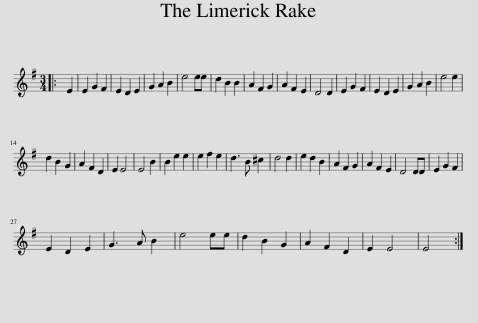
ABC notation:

X:1
L:1/8
M:3/4
I:linebreak $
K:Emin
V:1 treble
V:1
|: E2 | E2 G2 F2 | E2 D2 E2 | G2 A2 B2 | e4 ee | %5
 d2 B2 B2 | A2 F2 G2 | A2 F2 E2 | D4 D2 | E2 G2 F2 | %10
 E2 D2 E2 | G2 A2 B2 | e4 e2 |$ d2 B2 G2 | A2 F2 D2 | %15
 E2 E4 | E4 B2 | B2 e2 e2 | e2 f2 e2 | d3 B ^c2 | %20
 d4 d2 | e2 d2 B2 | A2 F2 G2 | A2 F2 E2 | D4 DD | %25
 E2 G2 F2 |$ E2 D2 E2 | G3 A B2 | e4 ee | d2 B2 G2 | %30
 A2 F2 D2 | E2 E4 | E4 :| %33
